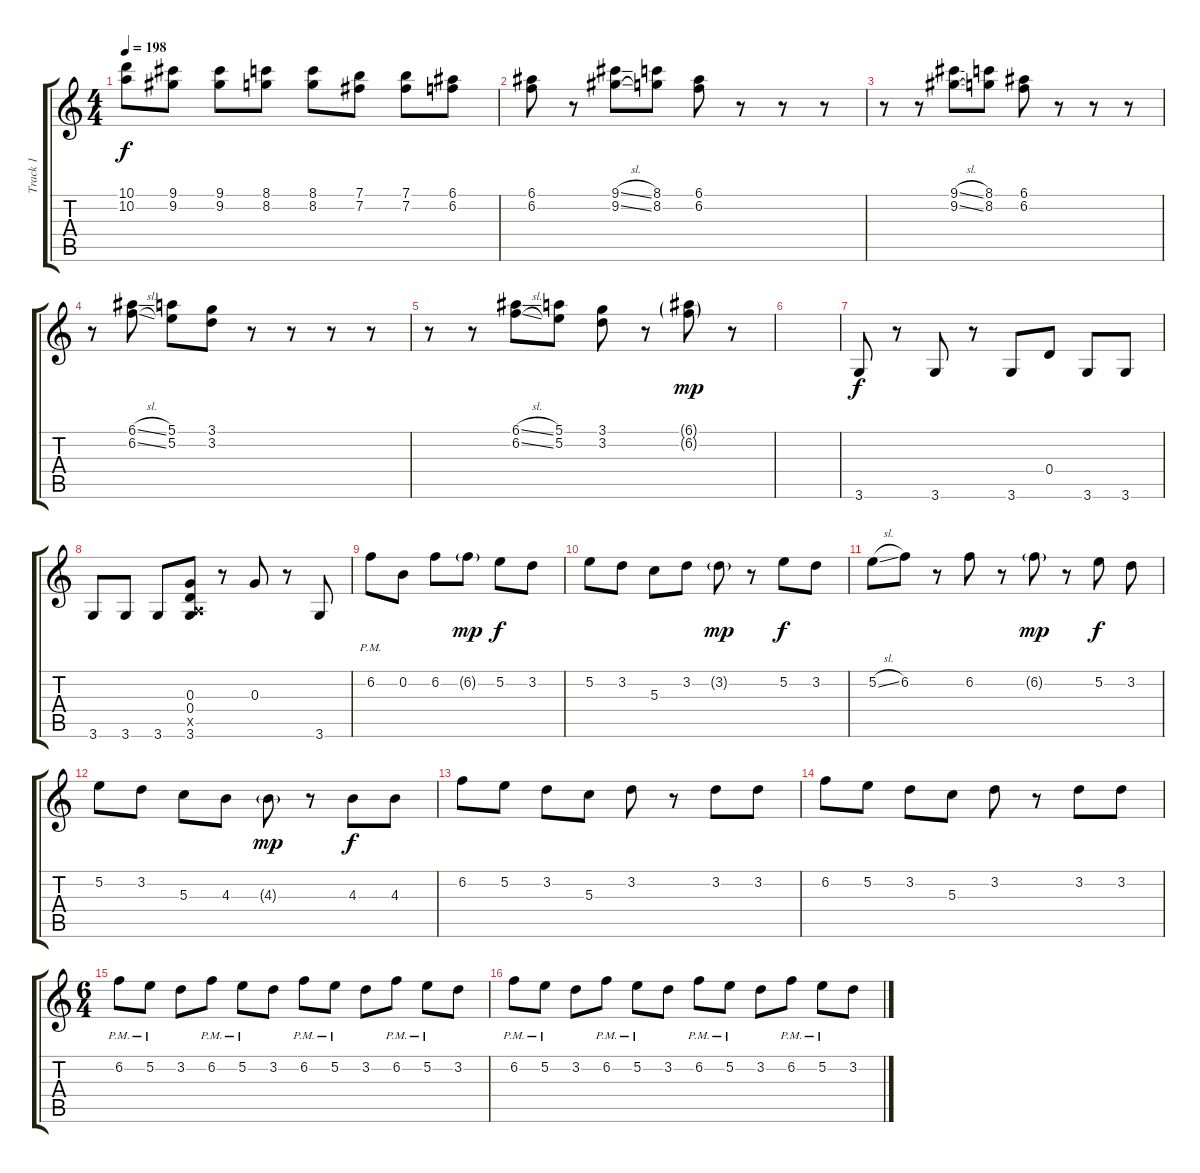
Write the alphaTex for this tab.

\track ("Track 1" "Track 1") {instrument acousticguitarsteel}
\staff {score tabs}
\tuning (E4 B3 G3 D3 A2 E2) {hide}
\ts (4 4)
\tempo 198
\clef g2
\ks c
(10.1 10.2).8{dy f} (9.1 9.2).8 (9.1 9.2).8 (8.1 8.2).8 (8.1 8.2).8 (7.1 7.2).8 (7.1 7.2).8 (6.1 6.2).8 |
(6.1 6.2).8 r.8 (9.1{sl} 9.2{sl}).8 (8.1 8.2).8 (6.1 6.2).8 r.8 r.8 r.8 |
r.8 r.8 (9.1{sl} 9.2{sl}).8 (8.1 8.2).8 (6.1 6.2).8 r.8 r.8 r.8 |
r.8 (6.1{sl} 6.2{sl}).8 (5.1 5.2).8 (3.1 3.2).8 r.8 r.8 r.8 r.8 |
r.8 r.8 (6.1{sl} 6.2{sl}).8 (5.1 5.2).8 (3.1 3.2).8 r.8 (6.1{g} 6.2{g}).8{dy mp} r.8 |
|
3.6.8{dy f} r.8 3.6.8 r.8 3.6.8 0.4.8 3.6.8 3.6.8 |
3.6.8 3.6.8 3.6.8 (0.3 0.4 0.5{x} 3.6).8 r.8 0.3.8 r.8 3.6.8 |
6.2{pm}.8 0.2.8 6.2.8 6.2{g}.8{dy mp} 5.2.8{dy f} 3.2.8 |
5.2.8 3.2.8 5.3.8 3.2.8 3.2{g}.8{dy mp} r.8 5.2.8{dy f} 3.2.8 |
5.2{sl}.8 6.2.8 r.8 6.2.8 r.8 6.2{g}.8{dy mp} r.8 5.2.8{dy f} 3.2.8 |
5.2.8 3.2.8 5.3.8 4.3.8 4.3{g}.8{dy mp} r.8 4.3.8{dy f} 4.3.8 |
6.2.8 5.2.8 3.2.8 5.3.8 3.2.8 r.8 3.2.8 3.2.8 |
6.2.8 5.2.8 3.2.8 5.3.8 3.2.8 r.8 3.2.8 3.2.8 |
\ts (6 4)
6.2{pm}.8 5.2{pm}.8 3.2.8 6.2{pm}.8 5.2{pm}.8 3.2.8 6.2{pm}.8 5.2{pm}.8 3.2.8 6.2{pm}.8 5.2{pm}.8 3.2.8 |
6.2{pm}.8 5.2{pm}.8 3.2.8 6.2{pm}.8 5.2{pm}.8 3.2.8 6.2{pm}.8 5.2{pm}.8 3.2.8 6.2{pm}.8 5.2{pm}.8 3.2.8
